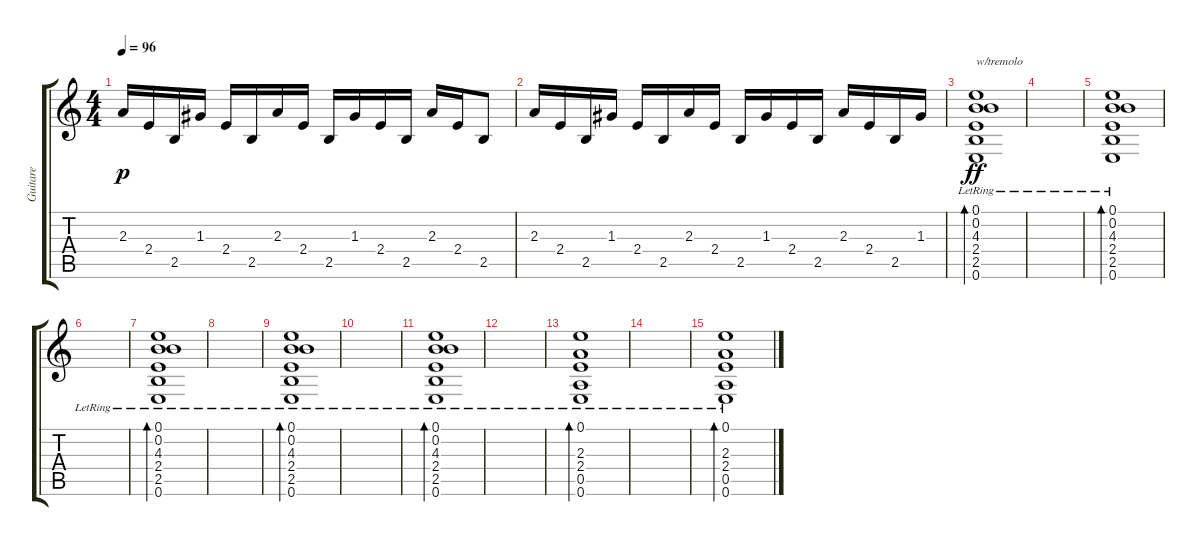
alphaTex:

\track ("Guitare" "Guitare") {instrument electricguitarclean}
\staff {score tabs}
\tuning (E4 B3 G3 D3 A2 E2) {hide}
\ts (4 4)
\tempo 96
\clef g2
\ks c
2.3.16{dy p instrument electricguitarclean} 2.4.16 2.5.16 1.3.16 2.4.16 2.5.16 2.3.16 2.4.16 2.5.16 1.3.16 2.4.16 2.5.16 2.3.16 2.4.16 2.5.8 |
2.3.16 2.4.16 2.5.16 1.3.16 2.4.16 2.5.16 2.3.16 2.4.16 2.5.16 1.3.16 2.4.16 2.5.16 2.3.16 2.4.16 2.5.16 1.3.16 |
(0.1{lr} 0.2{lr} 4.3{lr} 2.4{lr} 2.5{lr} 0.6).1{bd 240 txt "w/tremolo" dy ff} |
|
(0.1{lr} 0.2{lr} 4.3{lr} 2.4{lr} 2.5{lr} 0.6{lr}).1{bd 240} |
|
(0.1{lr} 0.2{lr} 4.3{lr} 2.4{lr} 2.5{lr} 0.6{lr}).1{bd 240} |
|
(0.1{lr} 0.2{lr} 4.3{lr} 2.4{lr} 2.5{lr} 0.6{lr}).1{bd 240} |
|
(0.1{lr} 0.2{lr} 4.3{lr} 2.4{lr} 2.5{lr} 0.6{lr}).1{bd 240} |
|
(0.1{lr} 2.3{lr} 2.4{lr} 0.5{lr} 0.6{lr}).1{bd 240} |
|
(0.1{lr} 2.3{lr} 2.4{lr} 0.5{lr} 0.6{lr}).1{bd 240}
